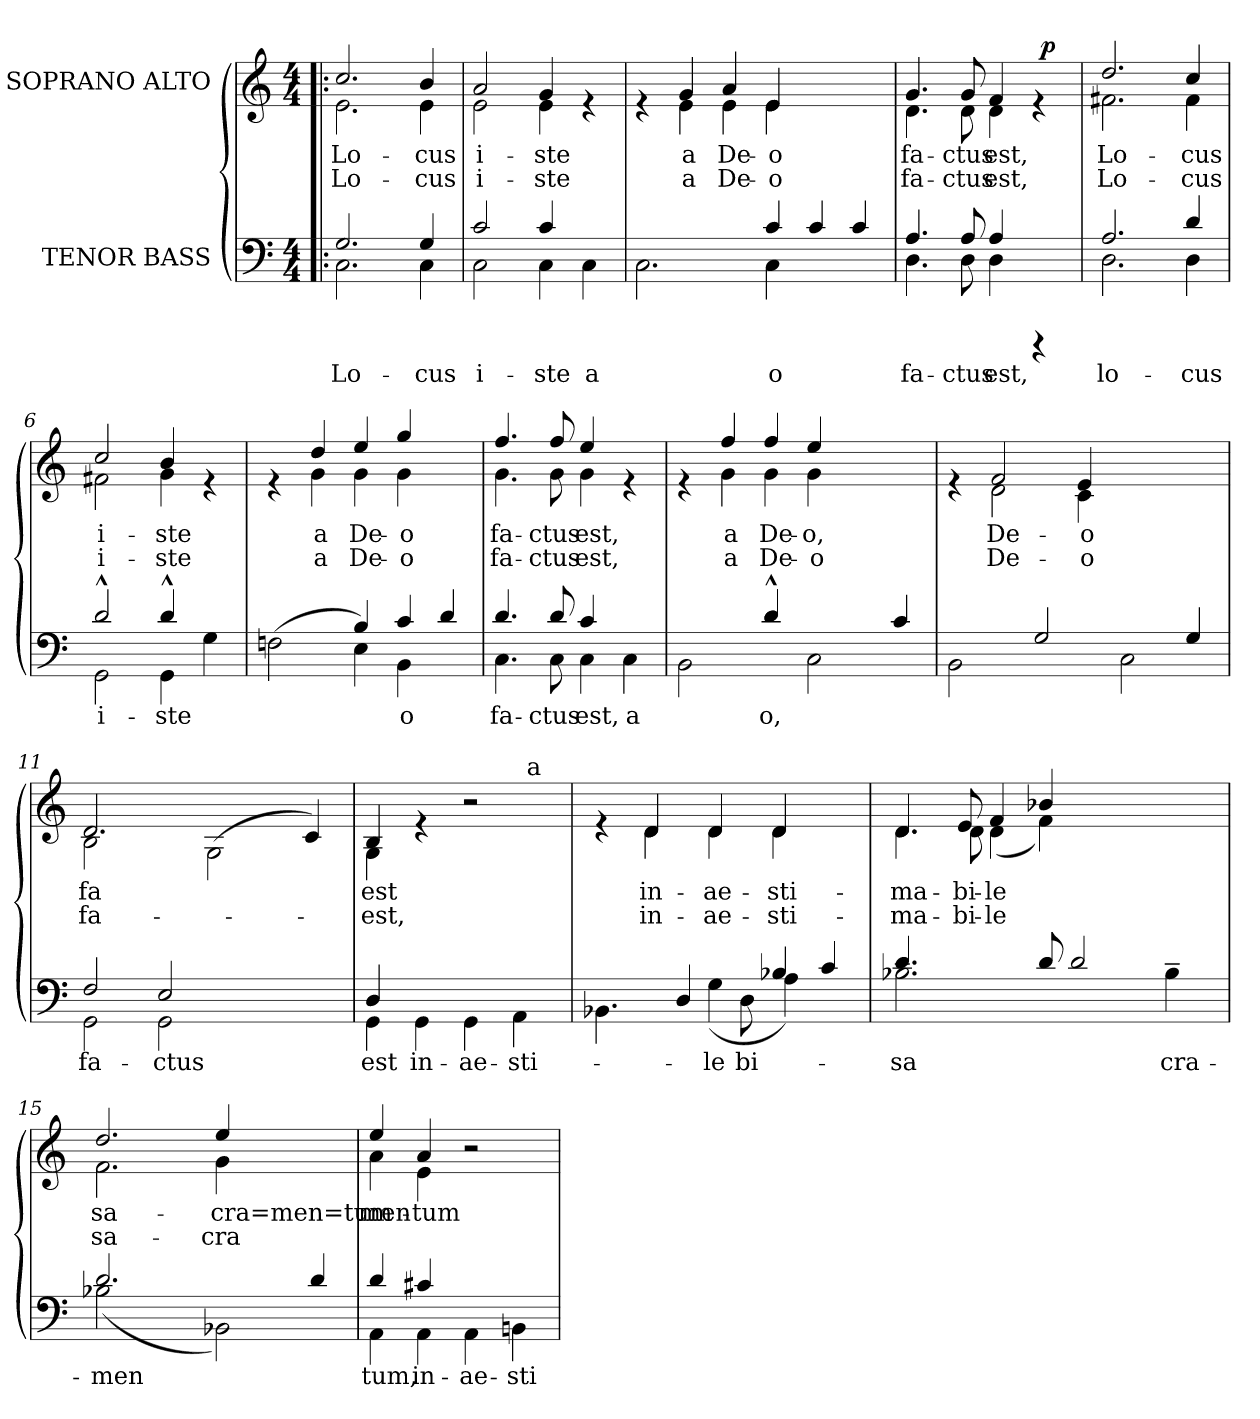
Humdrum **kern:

**kern	**text	**kern	**text	**text	**dynam
*part2	*part2	*part1	*part1	*part1	*part1
*staff2	*staff2	*staff1	*staff1	*staff1	*staff1
*I"TENOR  BASS	*	*I"SOPRANO  ALTO	*	*	*
!!LO:PB:g=z
*stria5	*	*stria5	*	*	*
*clefF4	*	*clefG2	*	*	*
*k[]	*	*k[]	*	*	*
*C:	*	*C:	*	*	*
*M4/4	*	*M4/4	*	*	*
=1!|:	=1!|:	=1!|:	=1!|:	=1!|:	=1!|:
*^	*	*	*	*	*
!	!	!LO:LY:b:cj	!	!LO:LY:b:cj	!LO:LY:b:cj	!
*	*	*	*^	*	*	*
2.G/	2.C\	Lo-	2.cc/	2.e\	Lo-	-Lo-	.
!	!	!LO:LY:b:cj	!	!	!LO:LY:b:cj	!LO:LY:b:cj	!
4G/	4C\	-cus	4b/	4e\	-cus	cus	.
=2	=2	=2	=2	=2	=2	=2	=2
!	!	!LO:LY:b:cj	!	!	!LO:LY:b:cj	!LO:LY:b:cj	!
2c/	2C\	i-	2a/	2e\	i-	-i-	.
!	!	!LO:LY:b:cj	!	!	!LO:LY:b:cj	!LO:LY:b:cj	!
4c/	4C\	-ste	4g/	4e\	-ste	ste	.
!	!	!LO:LY:b:cj	!	!	!	!	!
4C\	4ryy	a	4rd	4ryy	.	.	.
=3	=3	=3	=3	=3	=3	=3	=3
2.C\	2.ryy	.	4rd	4ryy	.	.	.
!	!	!	!	!	!LO:LY:b:cj	!LO:LY:b:cj	!
.	.	.	4g/	4e\	a	a	.
!	!	!	!	!	!LO:LY:b:cj	!LO:LY:b:cj	!
.	.	.	4a/	4e\	De-	-De-	.
!	!	!LO:LY:b:cj	!	!	!	!	!
!	!	!LO:LY:b:cj	!	!	!LO:LY:b:cj	!LO:LY:b:cj	!
4c/	4C\	-o	4e/	4e\	-o	o	.
!	!	!LO:LY:b:cj	!	!	!	!	!
4c/	2ryy	--	2ryy	2ryy	.	.	.
4c/	.	.	.	.	.	.	.
*	*	*	*v	*v	*	*	*
=4	=4	=4	=4	=4	=4	=4
!	!	!LO:LY:b:cj	!	!LO:LY:b:cj	!LO:LY:b:cj	!
*	*	*	*^	*	*	*
*	*	*	*	*^	*	*	*
4.A/	4.D\	fa-	4.g/	4.d\	2ryy	fa-	-fa-	.
!	!	!LO:LY:b:cj	!	!	!	!LO:LY:b:cj	!LO:LY:b:cj	!
8A/	8D\	-ctus	8g/	8d\	.	-ctus	ctus	.
!	!	!LO:LY:b:cj	!	!	!	!LO:LY:b:cj	!LO:LY:b:cj	!
4A/	4D\	est,	4f/	4d\	4ryy	est,	est,	.
4rAAAA	4ryy	.	4rd	4ryy	64ryy	.	.	.
!	!	!	!	!	!	!	!	!LO:DY:a
.	.	.	.	.	8...ryy	.	.	p
=5	=5	=5	=5	=5	=5	=5	=5	=5
!	!	!LO:LY:b:cj	!	!	!	!LO:LY:b:cj	!LO:LY:b:cj	!
*	*	*	*	*v	*v	*	*	*
2.A/	2.D\	lo-	2.dd/	2.f#X\	Lo-	-Lo-	.
!	!	!LO:LY:b:cj	!	!	!LO:LY:b:cj	!LO:LY:b:cj	!
4d/	4D\	-cus	4cc/	4f#\	-cus	cus	.
=6	=6	=6	=6	=6	=6	=6	=6
!	!	!LO:LY:b:cj	!	!	!LO:LY:b:cj	!LO:LY:b:cj	!
2d^^>/	2GG\	i-	2cc/	2f#X\	i-	-i-	.
!	!	!LO:LY:b:cj	!	!	!LO:LY:b:cj	!LO:LY:b:cj	!
4d^^>/	4GG\	-ste	4b/	4g\	-ste	ste	.
!	!	!LO:LY:b:cj	!	!	!	!	!
4G\	4ryy	.	4rd	4ryy	.	.	.
!!LO:LB:g=z	!!
=7	=7	=7	=7	=7	=7	=7	=7
(<2Fn\	2ryy	.	4rd	4ryy	.	.	.
!	!	!	!	!	!LO:LY:b:cj	!LO:LY:b:cj	!
.	.	.	4dd/	4g\	a	a	.
!	!	!LO:LY:b:cj	!	!	!	!	!
!	!	!LO:LY:b:cj	!	!	!LO:LY:b:cj	!LO:LY:b:cj	!
4B/	4E\)	--	4ee/	4g\	De-	-De-	.
!	!	!LO:LY:b:cj	!	!	!LO:LY:b:cj	!LO:LY:b:cj	!
4c/	4BB\	-o	4gg/	4g\	-o	o	.
4d/	4ryy	.	4ryy	4ryy	.	.	.
=8	=8	=8	=8	=8	=8	=8	=8
!	!	!LO:LY:b:cj	!	!	!LO:LY:b:cj	!LO:LY:b:cj	!
4.d/	4.C\	fa-	4.ff/	4.g\	fa-	-fa-	.
!	!	!LO:LY:b:cj	!	!	!LO:LY:b:cj	!LO:LY:b:cj	!
8d/	8C\	-ctus	8ff/	8g\	-ctus	ctus	.
!	!	!LO:LY:b:cj	!	!	!LO:LY:b:cj	!LO:LY:b:cj	!
4c/	4C\	est,	4ee/	4g\	est,	est,	.
!	!	!LO:LY:b:cj	!	!	!	!	!
4C\	4ryy	a	4rd	4ryy	.	.	.
=9	=9	=9	=9	=9	=9	=9	=9
2BB\	2ryy	.	4rd	4ryy	.	.	.
!	!	!	!	!	!LO:LY:b:cj	!LO:LY:b:cj	!
.	.	.	4ff/	4g\	a	a	.
!	!	!LO:LY:b:cj	!	!	!	!	!
!	!	!LO:LY:b:cj	!	!	!LO:LY:b:cj	!LO:LY:b:cj	!
4d^^>/	4d/	-o,	4ff/	4g\	De-	-De-	.
!	!	!	!	!	!LO:LY:b:cj	!LO:LY:b:cj	!
2C\	2.ryy	.	4ee/	4g\	-o,	o	.
.	.	.	2ryy	2ryy	.	.	.
!	!	!LO:LY:b:cj	!	!	!	!	!
4c/	.	.	.	.	.	.	.
*v	*v	*	*	*	*	*	*
=10	=10	=10	=10	=10	=10	=10
2BB\	.	4rd	4ryy	.	.	.
!	!	!	!	!LO:LY:b:cj	!LO:LY:b:cj	!
.	.	2f/	2d\	De-	-De-	.
2G/	.	.	.	.	.	.
!	!	!	!	!LO:LY:b:cj	!LO:LY:b:cj	!
.	.	4e/	4c\	-o	o	.
2C\	.	2.ryy	2.ryy	.	.	.
!	!LO:LY:b:cj	!	!	!	!	!
4G/	.	.	.	.	.	.
=11	=11	=11	=11	=11	=11	=11
*^	*	*	*	*	*	*
!	!	!LO:LY:b:cj	!	!	!LO:LY:b:cj	!LO:LY:b:cj	!
2F/	2GG\	fa-	2.d/	2B\	fa-	-fa-	.
!	!	!LO:LY:b:cj	!	!	!	!	!
2E/	2GG\	-ctus	.	1ryy	.	.	.
.	.	.	(>2G\	.	.	.	.
2ryy	2ryy	.	.	.	.	.	.
!	!	!	!	!	!LO:LY:b:cj	!LO:LY:b:cj	!
.	.	.	4c/)	.	-	.	.
*	*	*	*v	*v	*	*	*
=12	=12	=12	=12	=12	=12	=12
!	!	!LO:LY:b:cj	!	!LO:LY:b:cj	!LO:LY:b:cj	!
*	*	*	*^	*	*	*
*	*	*	*	*^	*	*	*
4D/	4GG\	est	4B/	4G\	2ryy	est	est,	.
!	!	!LO:LY:b:cj	!	!	!	!	!	!
4GG\	2.ryy	in-	4rd	2.ryy	.	.	.	.
!	!	!LO:LY:b:cj	!	!	!	!	!	!
4GG\	.	-ae-	2r	.	4ryy	.	.	.
!	!	!LO:LY:b:cj	!	!	!	!	!	!
4AA\	.	-sti-	.	.	32ryy	.	.	.
!	!	!	!	!	!LO:TX:a:t=a	!	!	!
.	.	.	.	.	8..ryy	.	.	.
*	*	*	*	*v	*v	*	*	*
!!LO:LB:g=z
=13	=13	=13	=13	=13	=13	=13	=13
4.BB-X\	2ryy	.	4rd	4ryy	.	.	.
!	!	!	!	!	!LO:LY:b:cj	!LO:LY:b:cj	!
.	.	.	4d/	4d\	in-	-in-	.
4D/	.	.	.	.	.	.	.
!	!	!LO:LY:b:cj	!	!	!LO:LY:b:cj	!LO:LY:b:cj	!
.	(<4G\	-le	4d/	4d\	-ae-	-ae-	.
!	!	!LO:LY:b:cj	!	!	!	!	!
8D\	.	-bi-	.	.	.	.	.
!	!	!LO:LY:b:cj	!	!	!LO:LY:b:cj	!LO:LY:b:cj	!
4B-X/	4A\)	.	4d/	4d\	-sti-	-sti-	.
4c/	4ryy	.	4ryy	4ryy	.	.	.
=14	=14	=14	=14	=14	=14	=14	=14
!	!	!LO:LY:b:cj	!	!	!LO:LY:b:cj	!LO:LY:b:cj	!
2.B-X~<\	4.d/	sa-	4.d/	4.d\	-ma-	-ma-	.
!	!	!	!	!	!LO:LY:b:cj	!LO:LY:b:cj	!
.	1ryy	.	8e/	8d\	-bi-	-bi-	.
!	!	!	!	!	!LO:LY:b:cj	!LO:LY:b:cj	!
.	.	.	4f/	(<4d\	-le	le	.
!	!	!LO:LY:b:cj	!	!	!LO:LY:b:cj	!LO:LY:b:cj	!
8d/	.	--	4b-X/	4f\)	.	.	.
2d/	.	.	.	.	.	.	.
.	.	.	2ryy	2ryy	.	.	.
!	!	!LO:LY:b:cj	!	!	!	!	!
4B-~<\	4ryy	-cra-	.	.	.	.	.
.	.	.	8ryy	8ryy	.	.	.
=15	=15	=15	=15	=15	=15	=15	=15
!	!	!LO:LY:b:cj	!	!	!LO:LY:b:cj	!LO:LY:b:cj	!
2.d/	(<2B-X\	-men-	2.dd/	2.f\	sa-	-sa-	.
.	1ryy	.	.	.	.	.	.
!	!	!	!	!	!LO:LY:b:cj	!LO:LY:b:cj	!
2BB-X\)	.	.	4ee/	4g\	-cra=men=tum	cra	.
.	.	.	2ryy	2ryy	.	.	.
!	!	!LO:LY:b:cj	!	!	!	!	!
4d/	.	--	.	.	.	.	.
=16	=16	=16	=16	=16	=16	=16	=16
!	!	!LO:LY:b:cj	!	!	!LO:LY:b:cj	!	!
4d/	4AA\	-tum,	4ee/	4a\	men-	.	.
!	!	!LO:LY:b:cj	!	!	!LO:LY:b:cj	!	!
4c#X/	4AA\	in-	4a/	4e\	-tum	.	.
!	!	!LO:LY:b:cj	!	!	!	!	!
4AA\	2ryy	-ae-	2r	2ryy	.	.	.
!	!	!LO:LY:b:cj	!	!	!	!	!
4BBn\	.	-sti-	.	.	.	.	.
*v	*v	*	*	*	*	*	*
*	*	*v	*v	*	*	*
=	=	=	=	=	=
*-	*-	*-	*-	*-	*-
